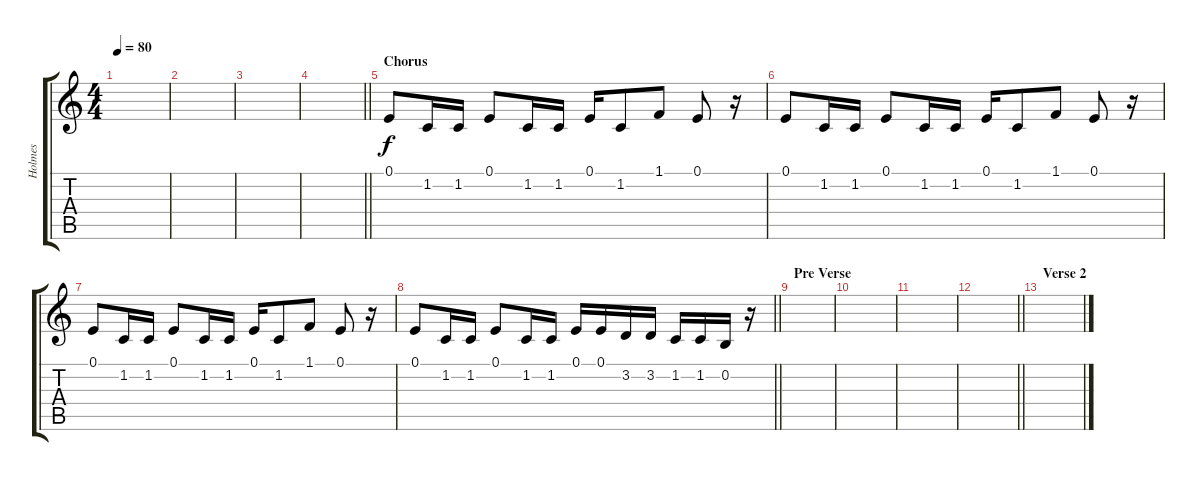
\track ("Holmes" "Holmes") {instrument electricpiano1}
\staff {score tabs}
\tuning (E4 B3 G3 D3 A2 E2) {hide}
\ts (4 4)
\tempo 80
\clef g2
\ks c
|
|
|
\barLineRight lightlight
|
\section ("" "Chorus")
0.1.8 1.2.16 1.2.16 0.1.8 1.2.16 1.2.16 0.1.16 1.2.8 1.1.8 0.1.8 r.16 |
0.1.8 1.2.16 1.2.16 0.1.8 1.2.16 1.2.16 0.1.16 1.2.8 1.1.8 0.1.8 r.16 |
0.1.8 1.2.16 1.2.16 0.1.8 1.2.16 1.2.16 0.1.16 1.2.8 1.1.8 0.1.8 r.16 |
\barLineRight lightlight
0.1.8 1.2.16 1.2.16 0.1.8 1.2.16 1.2.16 0.1.16 0.1.16 3.2.16 3.2.16 1.2.16 1.2.16 0.2.16 r.16 |
\section ("" "Pre Verse")
|
|
|
\barLineRight lightlight
|
\section ("" "Verse 2")
